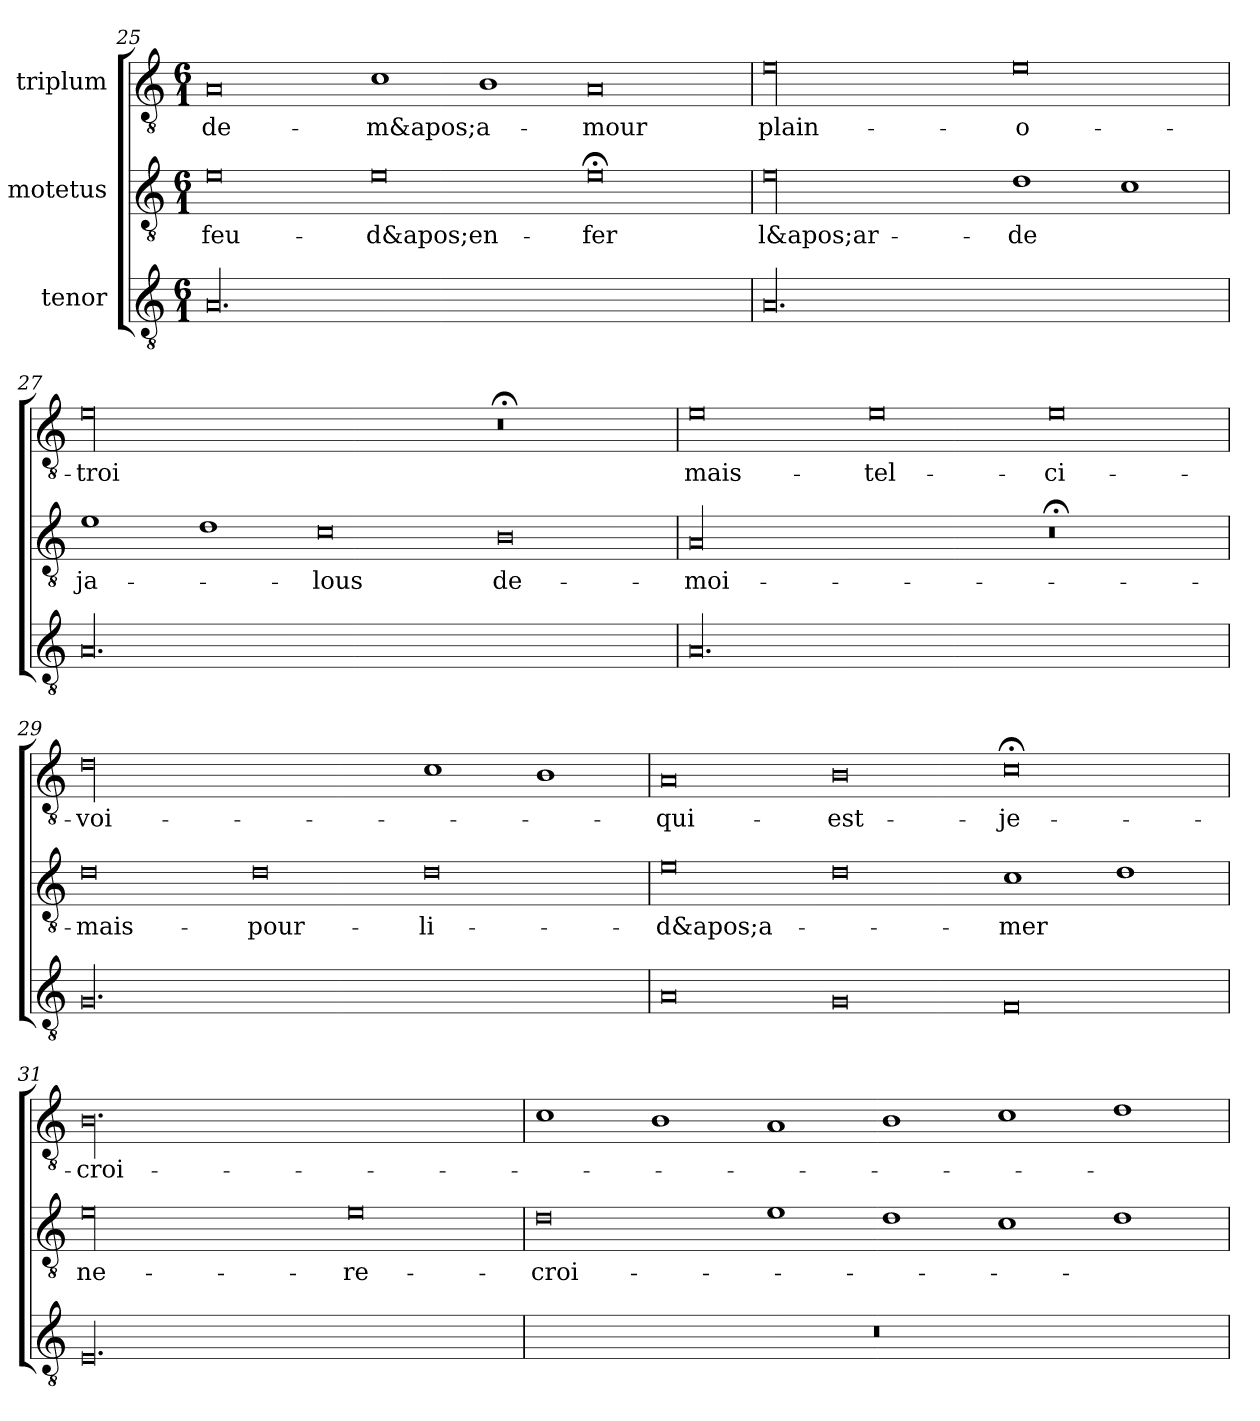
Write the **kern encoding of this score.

**kern	**kern	**text	**kern	**text
*part3	*part2	*part2	*part1	*part1
*staff3	*staff2	*staff2	*staff1	*staff1
*I"tenor	*I"motetus	*	*I"triplum	*
*clefGv2	*clefGv2	*	*clefGv2	*
*k[]	*k[]	*	*k[]	*
*C:	*C:	*	*C:	*
*M6/1	*M6/1	*	*M6/1	*
=25	=25	=25	=25	=25
00.A/	0e\	feu-	0A/	de-
.	0e\	d&apos;en-	1c\	m&apos;a-
.	.	.	1B\	.
.	0e;<\	-fer	0A/	-mour
=26	=26	=26	=26	=26
00.A/	00e\	l&apos;ar-	00e\	plain-
.	1d\	-de	0e\	o-
.	1c\	.	.	.
=27	=27	=27	=27	=27
00.A/	1e\	ja-	00e\	-troi
.	1d\	.	.	.
.	0c\	-lous	.	.
.	0B\	de-	0r;<	.
!!LO:PB:g=z
=28	=28	=28	=28	=28
00.A/	00A/	moi-	0e\	mais-
.	.	.	0e\	tel-
.	0r;<	.	0e\	ci-
=29	=29	=29	=29	=29
00.G/	0d\	mais-	00d\	voi-
.	0d\	pour-	.	.
.	0d\	li-	1c\	.
.	.	.	1B\	.
=30	=30	=30	=30	=30
0A/	0e\	d&apos;a-	0A/	qui-
0G/	0d\	.	0B\	est-
0F/	1c\	-mer	0c;<\	je-
.	1d\	.	.	.
=31	=31	=31	=31	=31
00.E/	00e\	ne-	00.B\	croi-
.	0e\	re-	.	.
=32	=32	=32	=32	=32
00.r	0d\	croi-	1c\	.
.	.	.	1B\	.
.	1e\	.	1A/	.
.	1d\	.	1B\	.
.	1c\	.	1c\	.
.	1d\	.	1d\	.
=	=	=	=	=
*-	*-	*-	*-	*-
